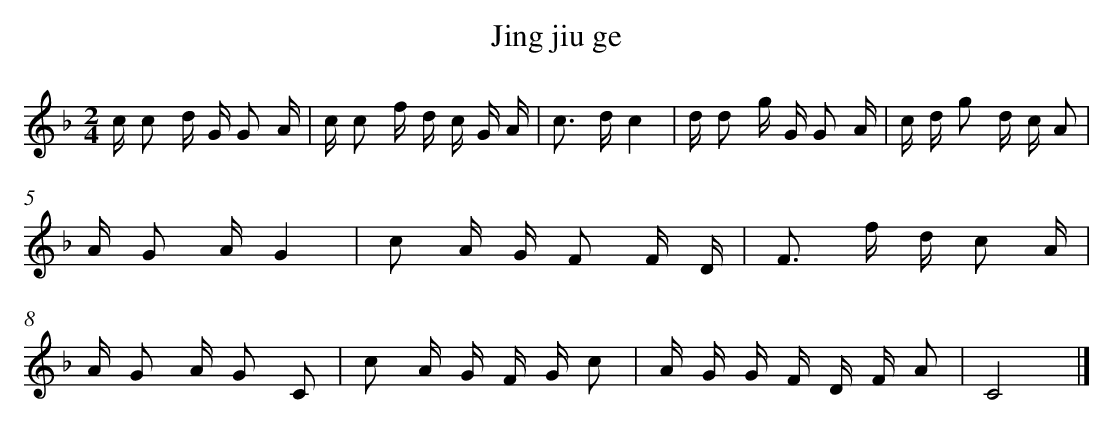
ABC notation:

X:1
T: Jing jiu ge
L: 1/16
M: 2/4
K: F
c c2 d G G2 A [I:setbarnb 1]|
c c2 f d c G A |
c2> d2c4 |
d d2 g G G2 A |
c d g2 d c A2 |
A G2 AG4 |
c2 A G F2 F D |
F2> f2 d c2 A |
A G2 A G2 C2 |
c2 A G F G c2 |
A G G F D F A2 |
C8 |]
